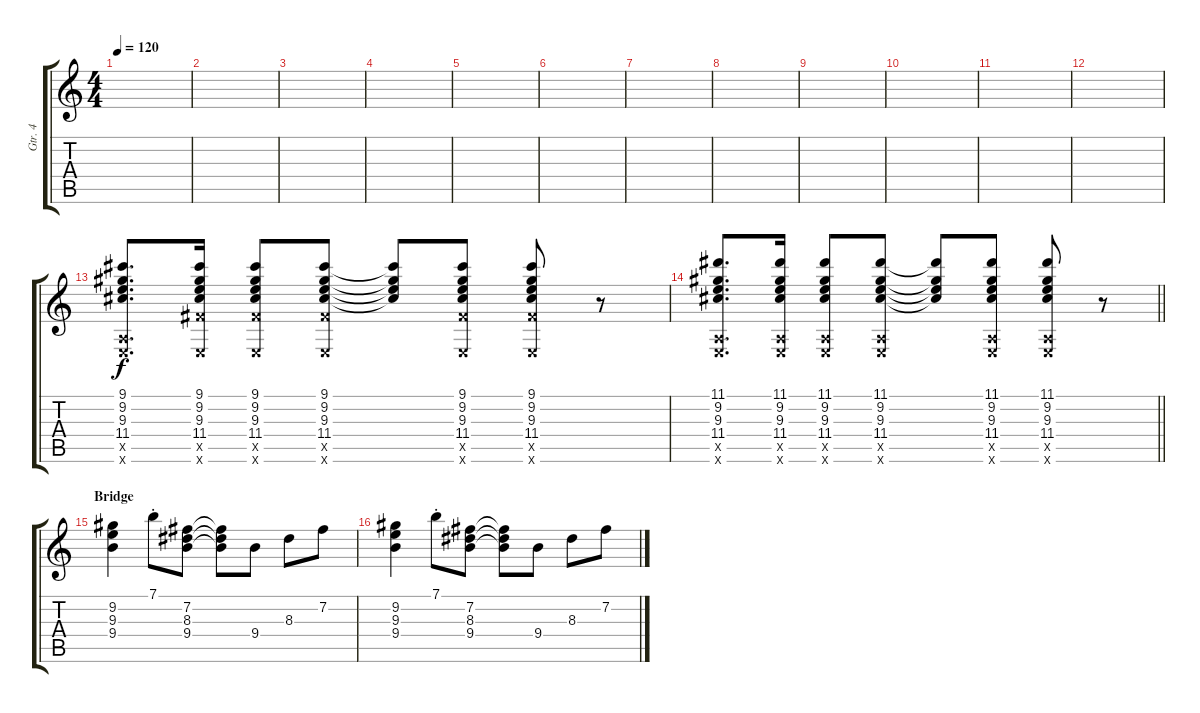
\track ("Gtr. 4" "Gtr. 4") {instrument electricguitarclean}
\staff {score tabs}
\tuning (E4 B3 G3 D3 A2 E2) {hide}
\ts (4 4)
\tempo 120
\clef g2
\ks c
|
|
|
|
|
|
|
|
|
|
|
|
(9.1 9.2 9.3 11.4 0.5{x} 0.6{x}).8{d} (9.1 9.2 9.3 11.4 9.5{x} 0.6{x}).16 (9.1 9.2 9.3 11.4 9.5{x} 0.6{x}).8 (9.1 9.2 9.3 11.4 9.5{x} 0.6{x}).8 (9.1{t} 9.2{t} 9.3{t} 11.4{t}).8 (9.1 9.2 9.3 11.4 9.5{x} 0.6{x}).8 (9.1 9.2 9.3 11.4 9.5{x} 0.6{x}).8 r.8 |
\barLineRight lightlight
(11.1 9.2 9.3 11.4 0.5{x} 0.6{x}).8{d} (11.1 9.2 9.3 11.4 0.5{x} 0.6{x}).16 (11.1 9.2 9.3 11.4 0.5{x} 0.6{x}).8 (11.1 9.2 9.3 11.4 0.5{x} 0.6{x}).8 (11.1{t} 9.2{t} 9.3{t} 11.4{t}).8 (11.1 9.2 9.3 11.4 0.5{x} 0.6{x}).8 (11.1 9.2 9.3 11.4 0.5{x} 0.6{x}).8 r.8 |
\section ("" "Bridge")
(9.2 9.3 9.4).4 7.1{st}.8 (7.2 8.3 9.4).8 (7.2{t} 8.3{t} 9.4{t}).8 9.4.8 8.3.8 7.2.8 |
(9.2 9.3 9.4).4 7.1{st}.8 (7.2 8.3 9.4).8 (7.2{t} 8.3{t} 9.4{t}).8 9.4.8 8.3.8 7.2.8
